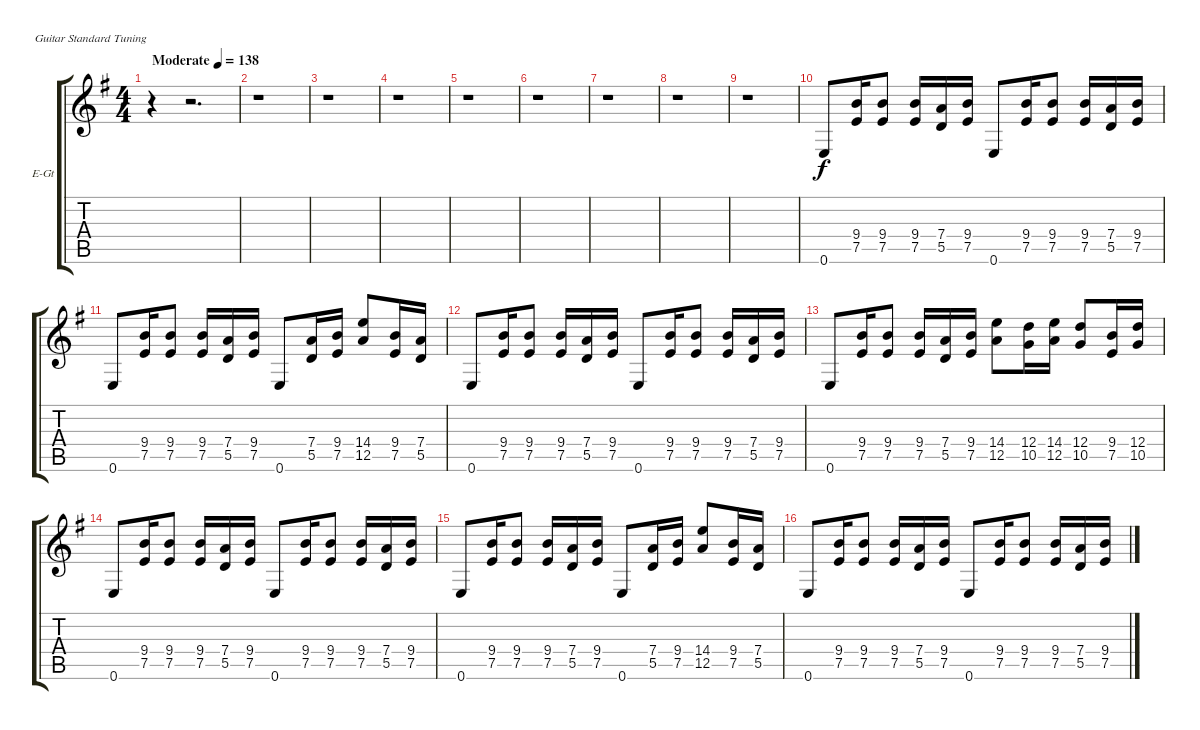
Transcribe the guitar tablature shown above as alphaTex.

\bracketExtendMode groupsimilarinstruments
\firstSystemTrackNameOrientation horizontal
\otherSystemsTrackNameOrientation horizontal
\track ("Track 1" "E-Gt") {instrument distortionguitar}
\staff {score tabs}
\tuning (E4 B3 G3 D3 A2 E2)
\ts (4 4)
\beaming (8 2 2 2 2)
\tempo (138 "Moderate")
\clef g2
\ks g
r.4{dy f instrument distortionguitar} r.2{d} |
r.1 |
r.1 |
r.1 |
r.1 |
r.1 |
r.1 |
r.1 |
r.1 |
0.6.8 (7.5 9.4).16 (7.5 9.4).8 (7.5 9.4).16 (5.5 7.4).16 (7.5 9.4).16 0.6.8 (7.5 9.4).16 (7.5 9.4).8 (7.5 9.4).16 (5.5 7.4).16 (7.5 9.4).16 |
0.6.8 (7.5 9.4).16 (7.5 9.4).8 (7.5 9.4).16 (5.5 7.4).16 (7.5 9.4).16 0.6.8 (5.5 7.4).16 (7.5 9.4).16 (12.5 14.4).8 (7.5 9.4).16 (5.5 7.4).16 |
0.6.8 (7.5 9.4).16 (7.5 9.4).8 (7.5 9.4).16 (5.5 7.4).16 (7.5 9.4).16 0.6.8 (7.5 9.4).16 (7.5 9.4).8 (7.5 9.4).16 (5.5 7.4).16 (7.5 9.4).16 |
0.6.8 (7.5 9.4).16 (7.5 9.4).8 (7.5 9.4).16 (5.5 7.4).16 (7.5 9.4).16 (12.5 14.4).8 (10.5 12.4).16 (12.5 14.4).16 (10.5 12.4).8 (7.5 9.4).16 (10.5 12.4).16 |
0.6.8 (7.5 9.4).16 (7.5 9.4).8 (7.5 9.4).16 (5.5 7.4).16 (7.5 9.4).16 0.6.8 (7.5 9.4).16 (7.5 9.4).8 (7.5 9.4).16 (5.5 7.4).16 (7.5 9.4).16 |
0.6.8 (7.5 9.4).16 (7.5 9.4).8 (7.5 9.4).16 (5.5 7.4).16 (7.5 9.4).16 0.6.8 (5.5 7.4).16 (7.5 9.4).16 (12.5 14.4).8 (7.5 9.4).16 (5.5 7.4).16 |
0.6.8 (7.5 9.4).16 (7.5 9.4).8 (7.5 9.4).16 (5.5 7.4).16 (7.5 9.4).16 0.6.8 (7.5 9.4).16 (7.5 9.4).8 (7.5 9.4).16 (5.5 7.4).16 (7.5 9.4).16
